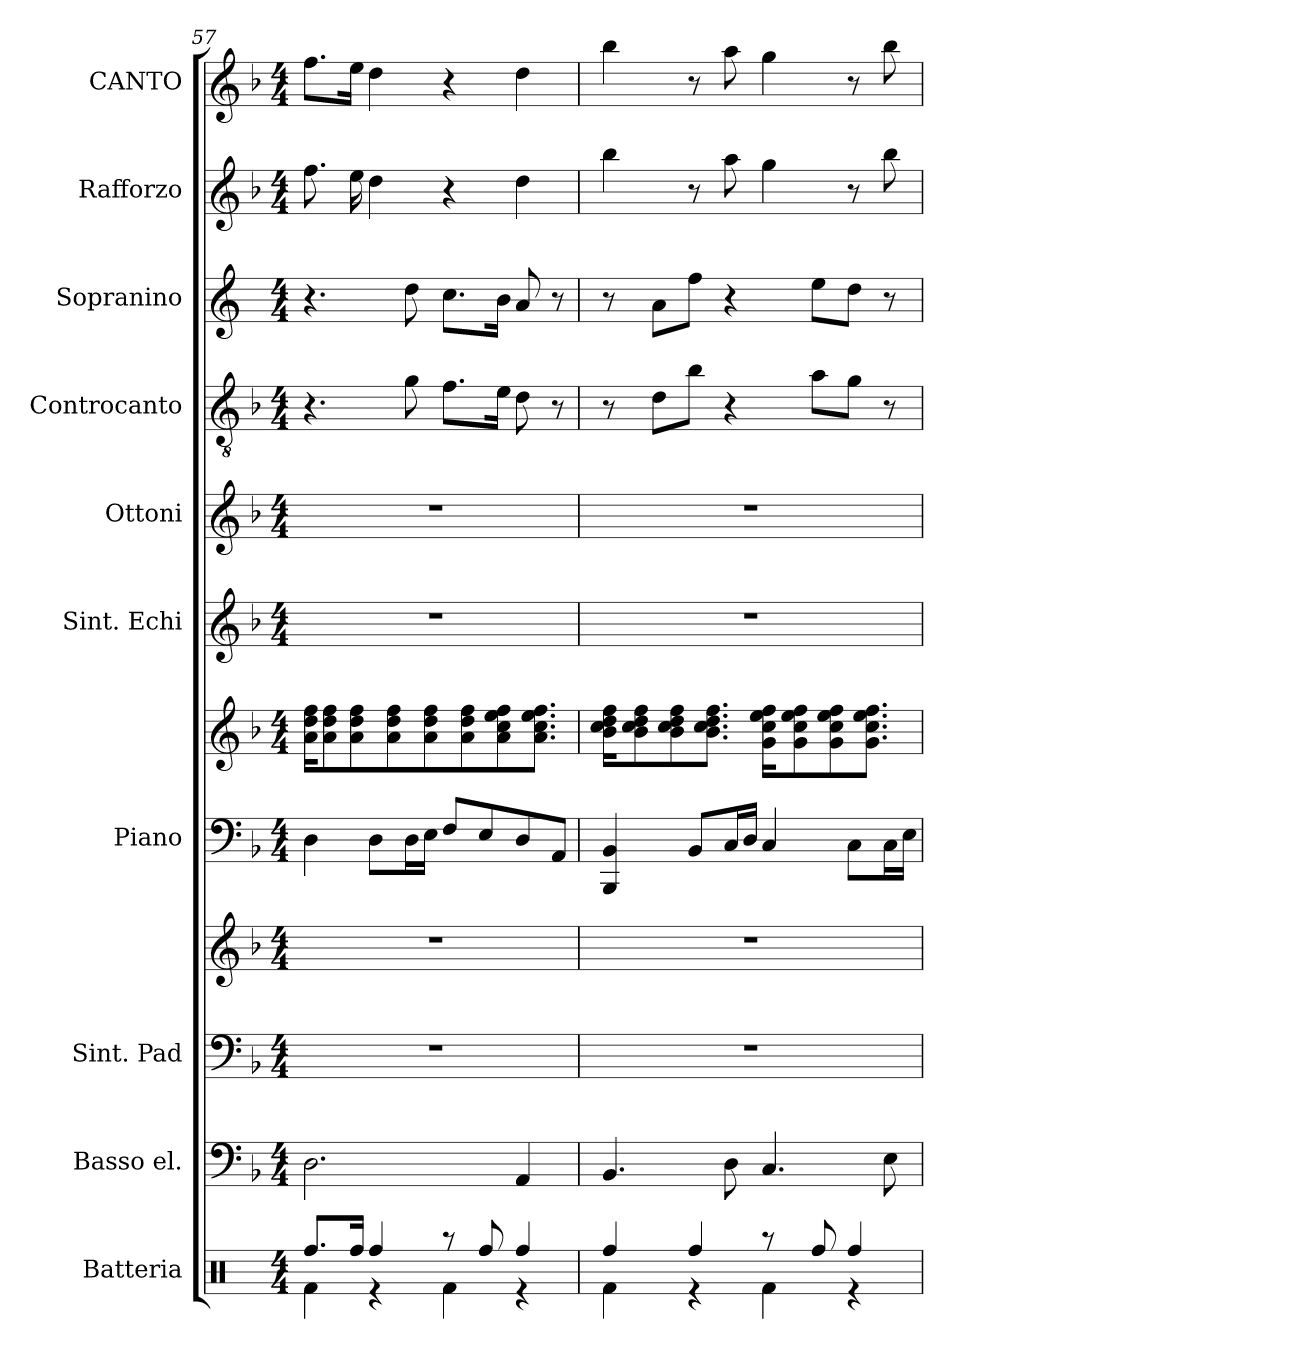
**kern	**kern	**kern	**kern	**kern	**kern	**kern	**kern	**kern	**kern	**kern	**kern
*part10	*part9	*part8	*part8	*part7	*part7	*part6	*part5	*part4	*part3	*part2	*part1
*staff12	*staff11	*staff10	*staff9	*staff8	*staff7	*staff6	*staff5	*staff4	*staff3	*staff2	*staff1
*I"Batteria	*I"Basso el.	*I"Sint. Pad	*	*I"Piano	*	*I"Sint. Echi	*I"Ottoni	*I"Controcanto	*I"Sopranino	*I"Rafforzo	*I"CANTO
*I'Bat	*I'B.el	*I'SintP	*	*	*	*I'SintE	*I'Ott	*I'cCnt	*I'S.nn	*I'Rfz	*I'Cnt
*clefX	*clefF4	*clefF4	*clefG2	*clefF4	*clefG2	*clefG2	*clefG2	*clefGv2	*clefG2	*clefG2	*clefG2
*	*ITrd7c12	*	*	*	*	*	*	*	*ITrd4c7	*ITrd7c12	*ITrd7c12
*k[]	*k[b-]	*k[b-]	*k[b-]	*k[b-]	*k[b-]	*k[b-]	*k[b-]	*k[b-]	*k[b-]	*k[b-]	*k[b-]
*M4/4	*M4/4	*M4/4	*M4/4	*M4/4	*M4/4	*M4/4	*M4/4	*M4/4	*M4/4	*M4/4	*M4/4
=57	=57	=57	=57	=57	=57	=57	=57	=57	=57	=57	=57
*^	*	*	*	*	*	*	*	*	*	*	*
8.Rff/L	4Rf\	2.DD\	1r	1r	4D\	16a\ 16dd\ 16ff\KL	1r	1r	4.r	4.r	8.f\	8.f\L
.	.	.	.	.	.	8a\ 8dd\ 8ff\	.	.	.	.	.	.
16Rff/Jk	.	.	.	.	.	8a\ 8dd\ 8ff\	.	.	.	.	16e\	16e\Jk
4Rff/	4r	.	.	.	8D\L	.	.	.	.	.	4d\	4d\
.	.	.	.	.	.	8a\ 8dd\ 8ff\	.	.	.	.	.	.
.	.	.	.	.	16D\L	.	.	.	8g\	8g\	.	.
.	.	.	.	.	16E\JJ	8a\ 8dd\ 8ff\	.	.	.	.	.	.
8r	4Rf\	.	.	.	8F/L	.	.	.	8.f\L	8.f\L	4r	4r
.	.	.	.	.	.	8a\ 8dd\ 8ff\	.	.	.	.	.	.
8Rff/	.	.	.	.	8E/	.	.	.	.	.	.	.
.	.	.	.	.	.	8a\ 8cc\ 8ee\ 8ff\	.	.	16e\Jk	16e\Jk	.	.
4Rff/	4r	4AAA/	.	.	8D/	.	.	.	8d\	8d/	4d\	4d\
.	.	.	.	.	.	8.a\ 8.cc\ 8.ee\ 8.ff\J	.	.	.	.	.	.
.	.	.	.	.	8AA/J	.	.	.	8r	8r	.	.
!!LO:PB:g=z
=58	=58	=58	=58	=58	=58	=58	=58	=58	=58	=58	=58	=58
4Rff/	4Rf\	4.BBB-/	1r	1r	4BBB-/ 4BB-/	16b-\ 16cc\ 16dd\ 16ff\KL	1r	1r	8r	8r	4b-\	4b-\
.	.	.	.	.	.	8b-\ 8cc\ 8dd\ 8ff\	.	.	.	.	.	.
.	.	.	.	.	.	.	.	.	8d\L	8d\L	.	.
.	.	.	.	.	.	8b-\ 8cc\ 8dd\ 8ff\	.	.	.	.	.	.
4Rff/	4r	.	.	.	8BB-/L	.	.	.	8b-\J	8b-\J	8r	8r
.	.	.	.	.	.	8.b-\ 8.cc\ 8.dd\ 8.ff\J	.	.	.	.	.	.
.	.	8DD\	.	.	16C/L	.	.	.	4r	4r	8a\	8a\
.	.	.	.	.	16D/JJ	.	.	.	.	.	.	.
8r	4Rf\	4.CC/	.	.	4C/	16g\ 16cc\ 16ee\ 16ff\KL	.	.	.	.	4g\	4g\
.	.	.	.	.	.	8g\ 8cc\ 8ee\ 8ff\	.	.	.	.	.	.
8Rff/	.	.	.	.	.	.	.	.	8a\L	8a\L	.	.
.	.	.	.	.	.	8g\ 8cc\ 8ee\ 8ff\	.	.	.	.	.	.
4Rff/	4r	.	.	.	8C\L	.	.	.	8g\J	8g\J	8r	8r
.	.	.	.	.	.	8.g\ 8.cc\ 8.ee\ 8.ff\J	.	.	.	.	.	.
.	.	8EE\	.	.	16C\L	.	.	.	8r	8r	8b-\	8b-\
.	.	.	.	.	16E\JJ	.	.	.	.	.	.	.
*v	*v	*	*	*	*	*	*	*	*	*	*	*
=	=	=	=	=	=	=	=	=	=	=	=
*-	*-	*-	*-	*-	*-	*-	*-	*-	*-	*-	*-
